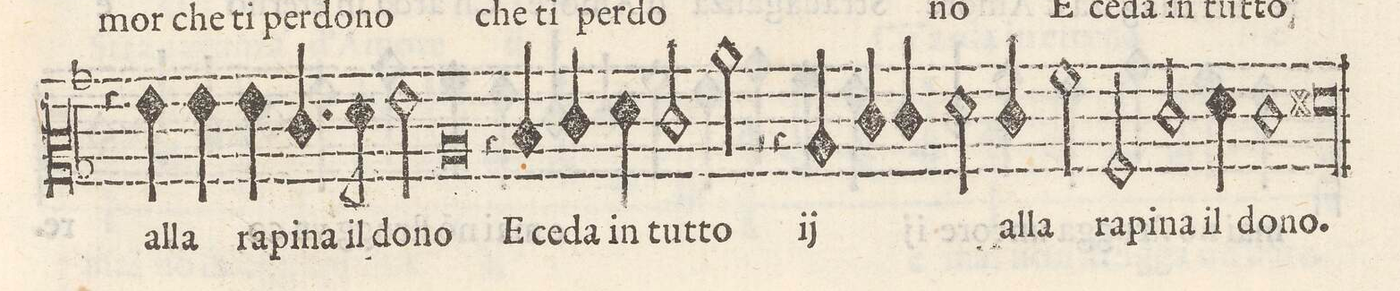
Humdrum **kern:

**kern	**text
*I"QVINTO	*
*clefC2	*
*k[b-]	*
*met(C)	*
*M2/1	*
4r	.
4g\	al-
4g\	-la
4g\	ra-
=40-	=40-
4.e/	-pi-
8f\	na il
2g\	do-
0c	-no
=41-	=41-
4r	.
4d/	E
4e/	ce-
4f\	da in
=42-	=42-
2e/	tut-
2cc\	-to
2r	.
4r	.
*	*ij
4c/	E
=43-	=43-
4e/	ce-
4e/	da in
2f\	tut-
4e/	to
*	*Xij
2a\	alla
2A/	ra-
=44-	=44-
2e/	-pi-
4f\	na il
1e	do-
=45-	=45-
00f#X	-no.
==	==
*-	*-
